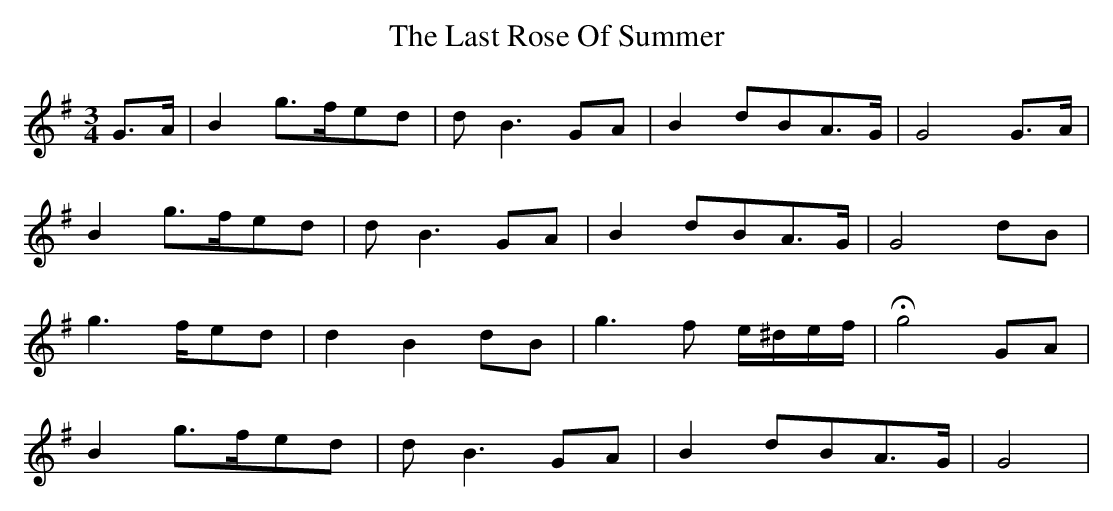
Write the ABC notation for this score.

X:1
T: The Last Rose Of Summer
M: 3/4
L: 1/8
K: Gmaj
G>A|B2 g>fed|dB3 GA|B2 dBA>G|G4 G>A|
B2 g>fed|dB3 GA|B2 dBA>G|G4 dB|
g2>fed|d2 B2 dB|g3f /e/^d/e/f/|Hg4 GA|
B2 g>fed|dB3 GA|B2 dBA>G|G4|
